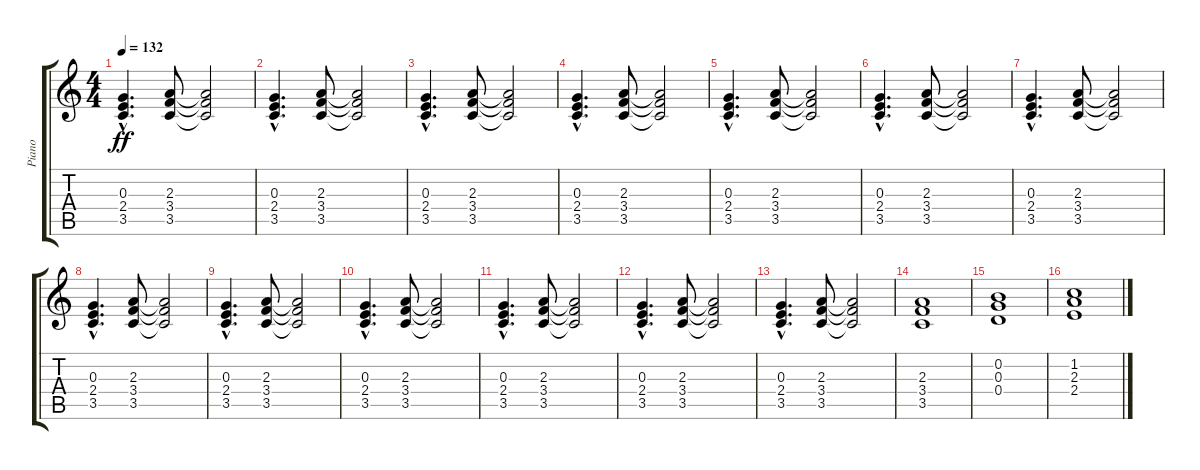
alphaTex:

\track ("Piano" "Piano") {instrument acousticgrandpiano}
\staff {score tabs}
\tuning (E5 B4 G4 D4 A3 E3) {hide}
\ts (4 4)
\tempo 132
\clef g2
\ks c
(0.3{hac} 2.4{hac} 3.5{hac}).4{d dy ff} (2.3 3.4 3.5).8 (2.3{t} 3.4{t} 3.5{t}).2 |
(0.3{hac} 2.4{hac} 3.5{hac}).4{d} (2.3 3.4 3.5).8 (2.3{t} 3.4{t} 3.5{t}).2 |
(0.3{hac} 2.4{hac} 3.5{hac}).4{d} (2.3 3.4 3.5).8 (2.3{t} 3.4{t} 3.5{t}).2 |
(0.3{hac} 2.4{hac} 3.5{hac}).4{d} (2.3 3.4 3.5).8 (2.3{t} 3.4{t} 3.5{t}).2 |
(0.3{hac} 2.4{hac} 3.5{hac}).4{d} (2.3 3.4 3.5).8 (2.3{t} 3.4{t} 3.5{t}).2 |
(0.3{hac} 2.4{hac} 3.5{hac}).4{d} (2.3 3.4 3.5).8 (2.3{t} 3.4{t} 3.5{t}).2 |
(0.3{hac} 2.4{hac} 3.5{hac}).4{d} (2.3 3.4 3.5).8 (2.3{t} 3.4{t} 3.5{t}).2 |
(0.3{hac} 2.4{hac} 3.5{hac}).4{d} (2.3 3.4 3.5).8 (2.3{t} 3.4{t} 3.5{t}).2 |
(0.3{hac} 2.4{hac} 3.5{hac}).4{d} (2.3 3.4 3.5).8 (2.3{t} 3.4{t} 3.5{t}).2 |
(0.3{hac} 2.4{hac} 3.5{hac}).4{d} (2.3 3.4 3.5).8 (2.3{t} 3.4{t} 3.5{t}).2 |
(0.3{hac} 2.4{hac} 3.5{hac}).4{d} (2.3 3.4 3.5).8 (2.3{t} 3.4{t} 3.5{t}).2 |
(0.3{hac} 2.4{hac} 3.5{hac}).4{d} (2.3 3.4 3.5).8 (2.3{t} 3.4{t} 3.5{t}).2 |
(0.3{hac} 2.4{hac} 3.5{hac}).4{d} (2.3 3.4 3.5).8 (2.3{t} 3.4{t} 3.5{t}).2 |
(2.3 3.4 3.5).1 |
(0.2 0.3 0.4).1 |
(1.2 2.3 2.4).1
